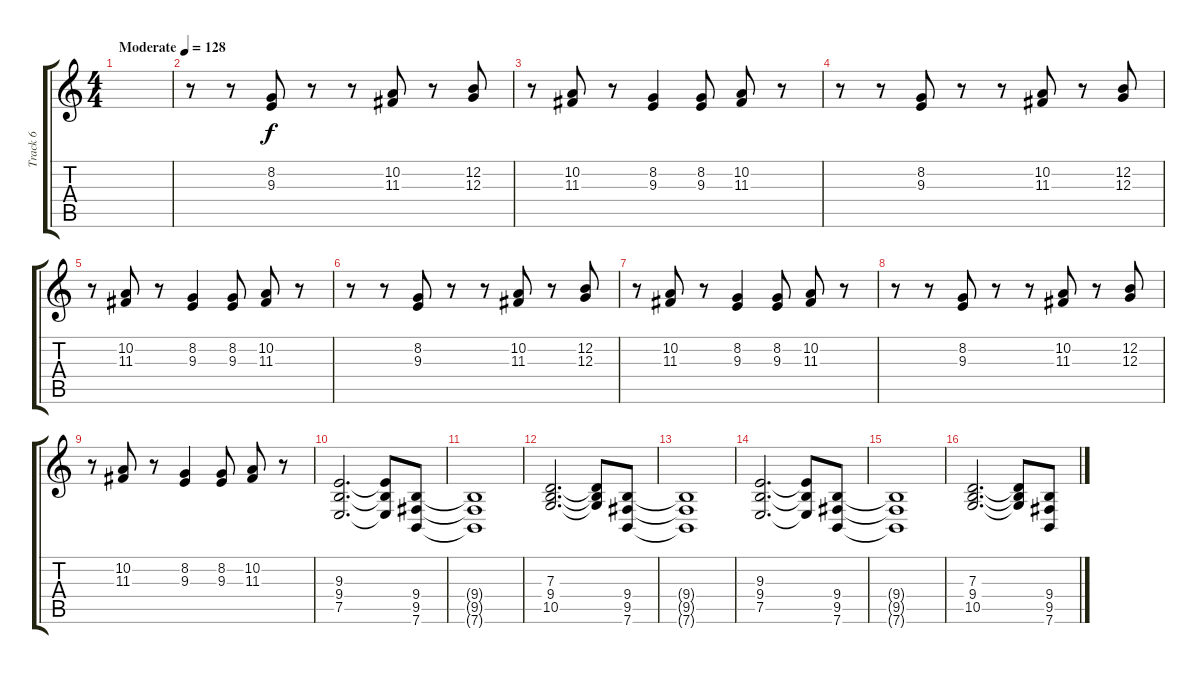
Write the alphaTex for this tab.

\track ("Track 6" "Track 6") {instrument stringensemble1}
\staff {score tabs}
\tuning (E4 B3 G3 D3 A2 E2) {hide}
\ts (4 4)
\tempo (128 "Moderate")
\clef g2
\ks c
|
r.8 r.8 (8.2 9.3).8 r.8 r.8 (10.2 11.3).8 r.8 (12.2 12.3).8 |
r.8 (10.2 11.3).8 r.8 (8.2 9.3).4 (8.2 9.3).8 (10.2 11.3).8 r.8 |
r.8 r.8 (8.2 9.3).8 r.8 r.8 (10.2 11.3).8 r.8 (12.2 12.3).8 |
r.8 (10.2 11.3).8 r.8 (8.2 9.3).4 (8.2 9.3).8 (10.2 11.3).8 r.8 |
r.8 r.8 (8.2 9.3).8 r.8 r.8 (10.2 11.3).8 r.8 (12.2 12.3).8 |
r.8 (10.2 11.3).8 r.8 (8.2 9.3).4 (8.2 9.3).8 (10.2 11.3).8 r.8 |
r.8 r.8 (8.2 9.3).8 r.8 r.8 (10.2 11.3).8 r.8 (12.2 12.3).8 |
r.8 (10.2 11.3).8 r.8 (8.2 9.3).4 (8.2 9.3).8 (10.2 11.3).8 r.8 |
(9.3 9.4 7.5).2{d} (9.3{t} 9.4{t} 7.5{t}).8 (9.4 9.5 7.6).8 |
(9.4{t} 9.5{t} 7.6{t}).1 |
(7.3 9.4 10.5).2{d} (7.3{t} 9.4{t} 10.5{t}).8 (9.4 9.5 7.6).8 |
(9.4{t} 9.5{t} 7.6{t}).1 |
(9.3 9.4 7.5).2{d} (9.3{t} 9.4{t} 7.5{t}).8 (9.4 9.5 7.6).8 |
(9.4{t} 9.5{t} 7.6{t}).1 |
(7.3 9.4 10.5).2{d} (7.3{t} 9.4{t} 10.5{t}).8 (9.4 9.5 7.6).8
